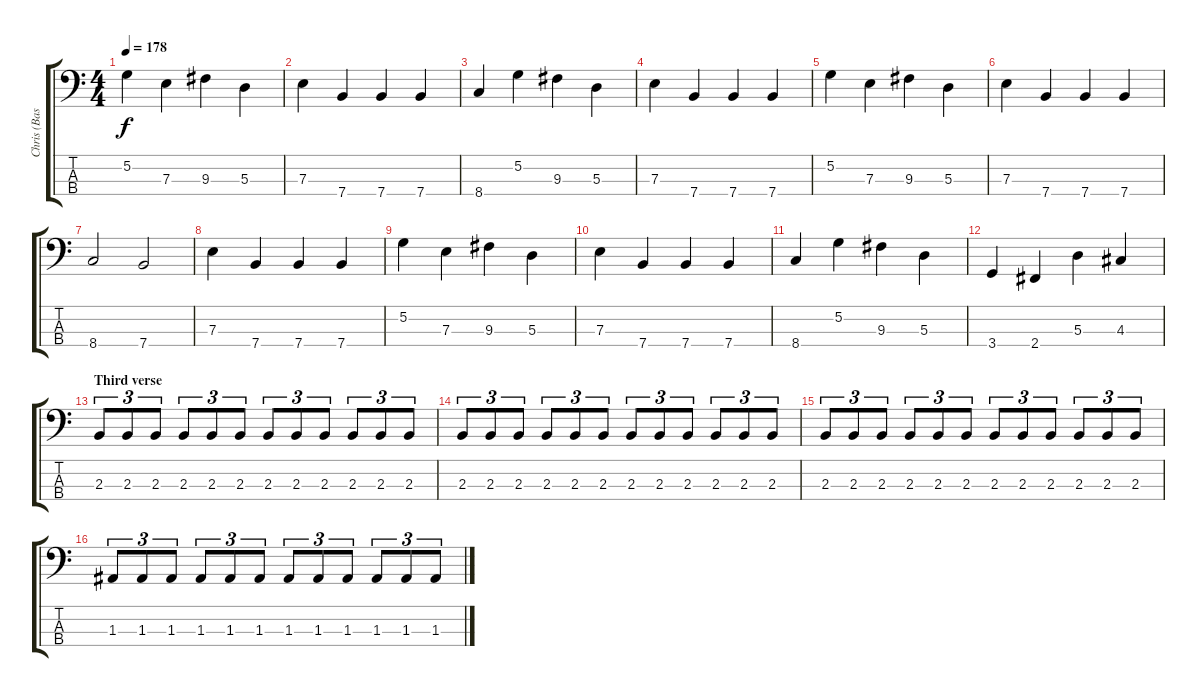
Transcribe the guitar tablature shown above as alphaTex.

\track ("Chris (Bass)" "Chris (Bas") {instrument electricbassfinger}
\staff {score tabs}
\tuning (G2 D2 A1 E1) {hide}
\ts (4 4)
\tempo 178
\clef f4
\ks c
5.2.4{dy f} 7.3.4 9.3.4 5.3.4 |
7.3.4 7.4.4 7.4.4 7.4.4 |
8.4.4 5.2.4 9.3.4 5.3.4 |
7.3.4 7.4.4 7.4.4 7.4.4 |
5.2.4 7.3.4 9.3.4 5.3.4 |
7.3.4 7.4.4 7.4.4 7.4.4 |
8.4.2 7.4.2 |
7.3.4 7.4.4 7.4.4 7.4.4 |
5.2.4 7.3.4 9.3.4 5.3.4 |
7.3.4 7.4.4 7.4.4 7.4.4 |
8.4.4 5.2.4 9.3.4 5.3.4 |
3.4.4 2.4.4 5.3.4 4.3.4 |
\section ("" "Third verse")
2.3.8{tu (3 2)} 2.3.8{tu (3 2)} 2.3.8{tu (3 2)} 2.3.8{tu (3 2)} 2.3.8{tu (3 2)} 2.3.8{tu (3 2)} 2.3.8{tu (3 2)} 2.3.8{tu (3 2)} 2.3.8{tu (3 2)} 2.3.8{tu (3 2)} 2.3.8{tu (3 2)} 2.3.8{tu (3 2)} |
2.3.8{tu (3 2)} 2.3.8{tu (3 2)} 2.3.8{tu (3 2)} 2.3.8{tu (3 2)} 2.3.8{tu (3 2)} 2.3.8{tu (3 2)} 2.3.8{tu (3 2)} 2.3.8{tu (3 2)} 2.3.8{tu (3 2)} 2.3.8{tu (3 2)} 2.3.8{tu (3 2)} 2.3.8{tu (3 2)} |
2.3.8{tu (3 2)} 2.3.8{tu (3 2)} 2.3.8{tu (3 2)} 2.3.8{tu (3 2)} 2.3.8{tu (3 2)} 2.3.8{tu (3 2)} 2.3.8{tu (3 2)} 2.3.8{tu (3 2)} 2.3.8{tu (3 2)} 2.3.8{tu (3 2)} 2.3.8{tu (3 2)} 2.3.8{tu (3 2)} |
1.3.8{tu (3 2)} 1.3.8{tu (3 2)} 1.3.8{tu (3 2)} 1.3.8{tu (3 2)} 1.3.8{tu (3 2)} 1.3.8{tu (3 2)} 1.3.8{tu (3 2)} 1.3.8{tu (3 2)} 1.3.8{tu (3 2)} 1.3.8{tu (3 2)} 1.3.8{tu (3 2)} 1.3.8{tu (3 2)}
